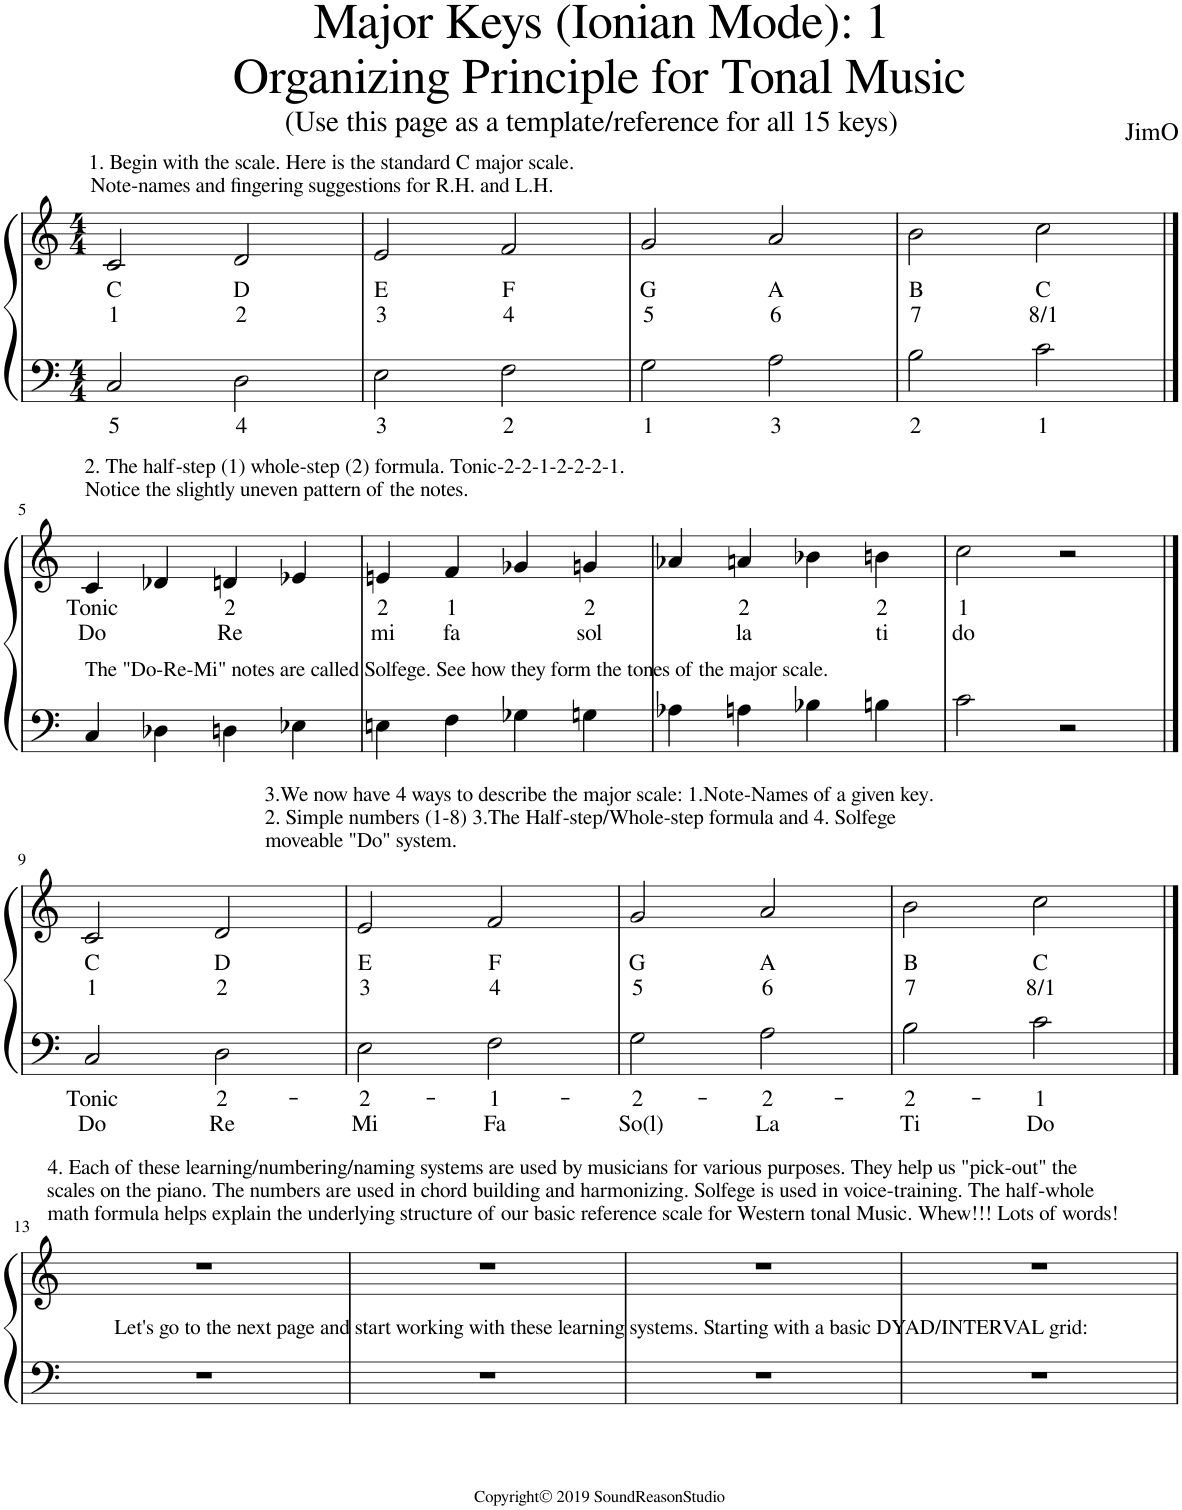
**kern	**text	**text	**kern	**text	**text
*part1	*part1	*part1	*part1	*part1	*part1
*staff2	*staff2	*staff2	*staff1	*staff1	*staff1
*I"Piano	*	*	*	*	*
*I'Pno.	*	*	*	*	*
*clefF4	*	*	*clefG2	*	*
*k[]	*	*	*k[]	*	*
*M4/4	*	*	*M4/4	*	*
=1	=1	=1	=1	=1	=1
!	!	!	!LO:TX:a:t=1. Begin with the scale. Here is the standard C major scale.	!	!
!	!	!	!LO:TX:a:t=Note-names and fingering suggestions for R.H. and L.H.	!	!
!	!LO:LY:b	!	!	!LO:LY:b	!LO:LY:b
2C/	5	.	2c/	C	1
!	!LO:LY:b	!	!	!LO:LY:b	!LO:LY:b
2D\	4	.	2d/	D	2
=2	=2	=2	=2	=2	=2
!	!LO:LY:b	!	!	!LO:LY:b	!LO:LY:b
2E\	3	.	2e/	E	3
!	!LO:LY:b	!	!	!LO:LY:b	!LO:LY:b
2F\	2	.	2f/	F	4
=3	=3	=3	=3	=3	=3
!	!LO:LY:b	!	!	!LO:LY:b	!LO:LY:b
2G\	1	.	2g/	G	5
!	!LO:LY:b	!	!	!LO:LY:b	!LO:LY:b
2A\	3	.	2a/	A	6
=4	=4	=4	=4	=4	=4
!	!LO:LY:b	!	!	!LO:LY:b	!LO:LY:b
2B\	2	.	2b\	B	7
!	!LO:LY:b	!	!	!LO:LY:b	!LO:LY:b
2c\	1	.	2cc\	C	8/1
!!LO:LB:g=z
==5	==5	==5	==5	==5	==5
!	!	!	!LO:TX:a:t=2. The half-step (1) whole-step (2) formula. Tonic-2-2-1-2-2-2-1.	!	!
!	!	!	!LO:TX:a:t=Notice the slightly uneven pattern of the notes.	!	!
!LO:TX:a:t=The "Do-Re-Mi" notes are called Solfege. See how they form the tones of the major scale.	!	!	!	!	!
!	!	!	!	!LO:LY:b	!LO:LY:b
4C/	.	.	4c/	Tonic	Do
4D-X\	.	.	4d-X/	.	.
!	!	!	!	!LO:LY:b	!LO:LY:b
4Dn\	.	.	4dn/	2	Re
4E-X\	.	.	4e-X/	.	.
=6	=6	=6	=6	=6	=6
!	!	!	!	!LO:LY:b	!LO:LY:b
4En\	.	.	4en/	2	mi
!	!	!	!	!LO:LY:b	!LO:LY:b
4F\	.	.	4f/	1	fa
4G-X\	.	.	4g-X/	.	.
!	!	!	!	!LO:LY:b	!LO:LY:b
4Gn\	.	.	4gn/	2	sol
=7	=7	=7	=7	=7	=7
4A-X\	.	.	4a-X/	.	.
!	!	!	!	!LO:LY:b	!LO:LY:b
4An\	.	.	4an/	2	la
4B-X\	.	.	4b-X\	.	.
!	!	!	!	!LO:LY:b	!LO:LY:b
4Bn\	.	.	4bn\	2	ti
=8	=8	=8	=8	=8	=8
!	!	!	!	!LO:LY:b	!LO:LY:b
2c\	.	.	2cc\	1	do
2r	.	.	2r	.	.
!!LO:LB:g=z
==9	==9	==9	==9	==9	==9
!	!LO:LY:b	!LO:LY:b	!	!LO:LY:b	!LO:LY:b
2C/	Tonic	Do	2c/	C	1
!	!LO:LY:b	!LO:LY:b	!	!LO:LY:b	!LO:LY:b
2D\	2-	Re	2d/	D	2
=10	=10	=10	=10	=10	=10
!	!	!	!LO:TX:a:t=3.We now have 4 ways to describe the major scale&colon; 1.Note-Names of a given key.	!	!
!	!	!	!LO:TX:a:t=2. Simple numbers (1-8) 3.The Half-step/Whole-step formula and 4. Solfege	!	!
!	!	!	!LO:TX:a:t=moveable "Do" system.	!	!
!	!LO:LY:b	!LO:LY:b	!	!LO:LY:b	!LO:LY:b
2E\	-2-	Mi	2e/	E	3
!	!LO:LY:b	!LO:LY:b	!	!LO:LY:b	!LO:LY:b
2F\	-1-	Fa	2f/	F	4
=11	=11	=11	=11	=11	=11
!	!LO:LY:b	!LO:LY:b	!	!LO:LY:b	!LO:LY:b
2G\	-2-	So(l)	2g/	G	5
!	!LO:LY:b	!LO:LY:b	!	!LO:LY:b	!LO:LY:b
2A\	-2-	La	2a/	A	6
=12	=12	=12	=12	=12	=12
!	!LO:LY:b	!LO:LY:b	!	!LO:LY:b	!LO:LY:b
2B\	-2-	Ti	2b\	B	7
!	!LO:LY:b	!LO:LY:b	!	!LO:LY:b	!LO:LY:b
2c\	-1	Do	2cc\	C	8/1
!!LO:LB:g=z
==13	==13	==13	==13	==13	==13
!	!	!	!LO:TX:a:t=4. Each of these learning/numbering/naming systems are used by musicians for various purposes. They help us "pick-out" the	!	!
!	!	!	!LO:TX:a:t=scales on the piano. The numbers are used in chord building and harmonizing. Solfege is used in voice-training. The half-whole	!	!
!	!	!	!LO:TX:a:t=math formula helps explain the underlying structure of our basic reference scale for Western tonal Music. Whew!!! Lots of words!	!	!
!LO:TX:a:t=Let's go to the next page and start working with these learning systems. Starting with a basic DYAD/INTERVAL grid&colon;	!	!	!	!	!
1r	.	.	1r	.	.
=14	=14	=14	=14	=14	=14
1r	.	.	1r	.	.
=15	=15	=15	=15	=15	=15
1r	.	.	1r	.	.
=16	=16	=16	=16	=16	=16
1r	.	.	1r	.	.
=	=	=	=	=	=
*-	*-	*-	*-	*-	*-
